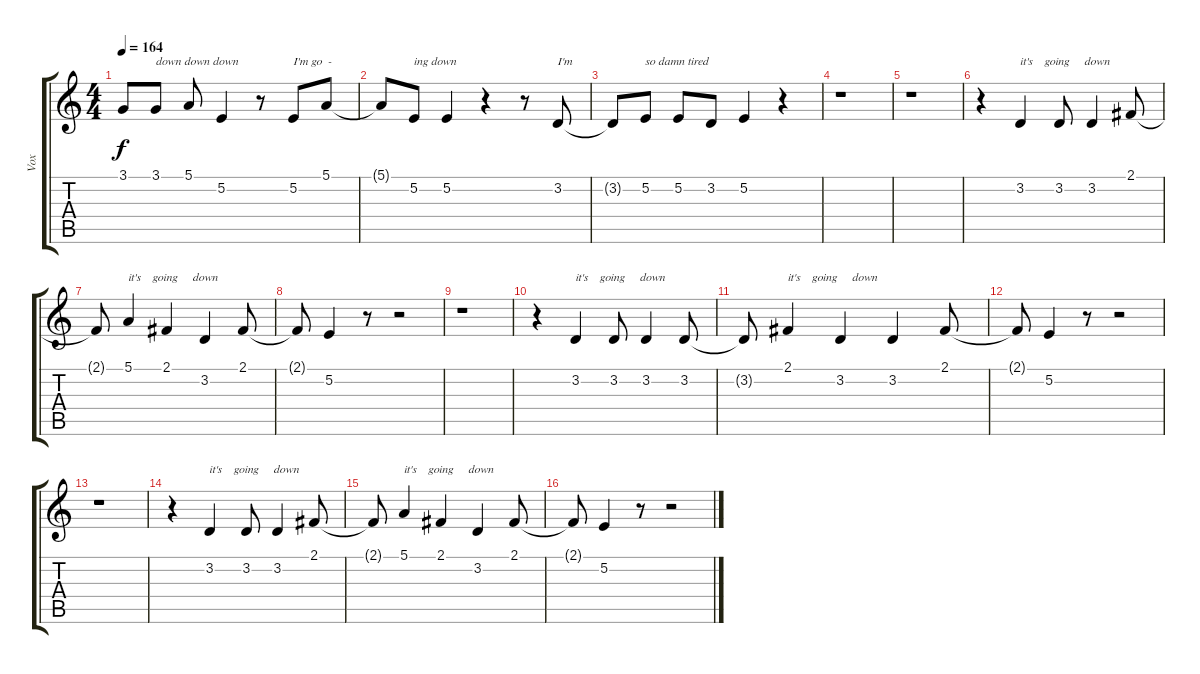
\track ("Vox" "Vox") {instrument violin}
\staff {score tabs}
\tuning (E4 B3 G3 D3 A2 E2) {hide}
\ts (4 4)
\tempo 164
\clef g2
\ks c
3.1{t}.8{dy f} 3.1.8{txt "down down down"} 5.1.8 5.2.4 r.8 5.2.8{txt "I'm go  -"} 5.1.8 |
5.1{t}.8 5.2.8{txt "ing down"} 5.2.4 r.4 r.8 3.2.8{txt "I'm"} |
3.2{t}.8 5.2.8{txt "so damn tired"} 5.2.8 3.2.8 5.2.4 r.4 |
r.1 |
r.1 |
r.4 3.2.4{txt "it's    going     down"} 3.2.8 3.2.4 2.1.8 |
2.1{t}.8 5.1.4{txt "it's    going     down"} 2.1.4 3.2.4 2.1.8 |
2.1{t}.8 5.2.4 r.8 r.2 |
r.1 |
r.4 3.2.4{txt "it's    going     down"} 3.2.8 3.2.4 3.2.8 |
3.2{t}.8 2.1.4{txt "it's    going     down"} 3.2.4 3.2.4 2.1.8 |
2.1{t}.8 5.2.4 r.8 r.2 |
r.1 |
r.4 3.2.4{txt "it's    going     down"} 3.2.8 3.2.4 2.1.8 |
2.1{t}.8 5.1.4{txt "it's    going     down"} 2.1.4 3.2.4 2.1.8 |
2.1{t}.8 5.2.4 r.8 r.2
